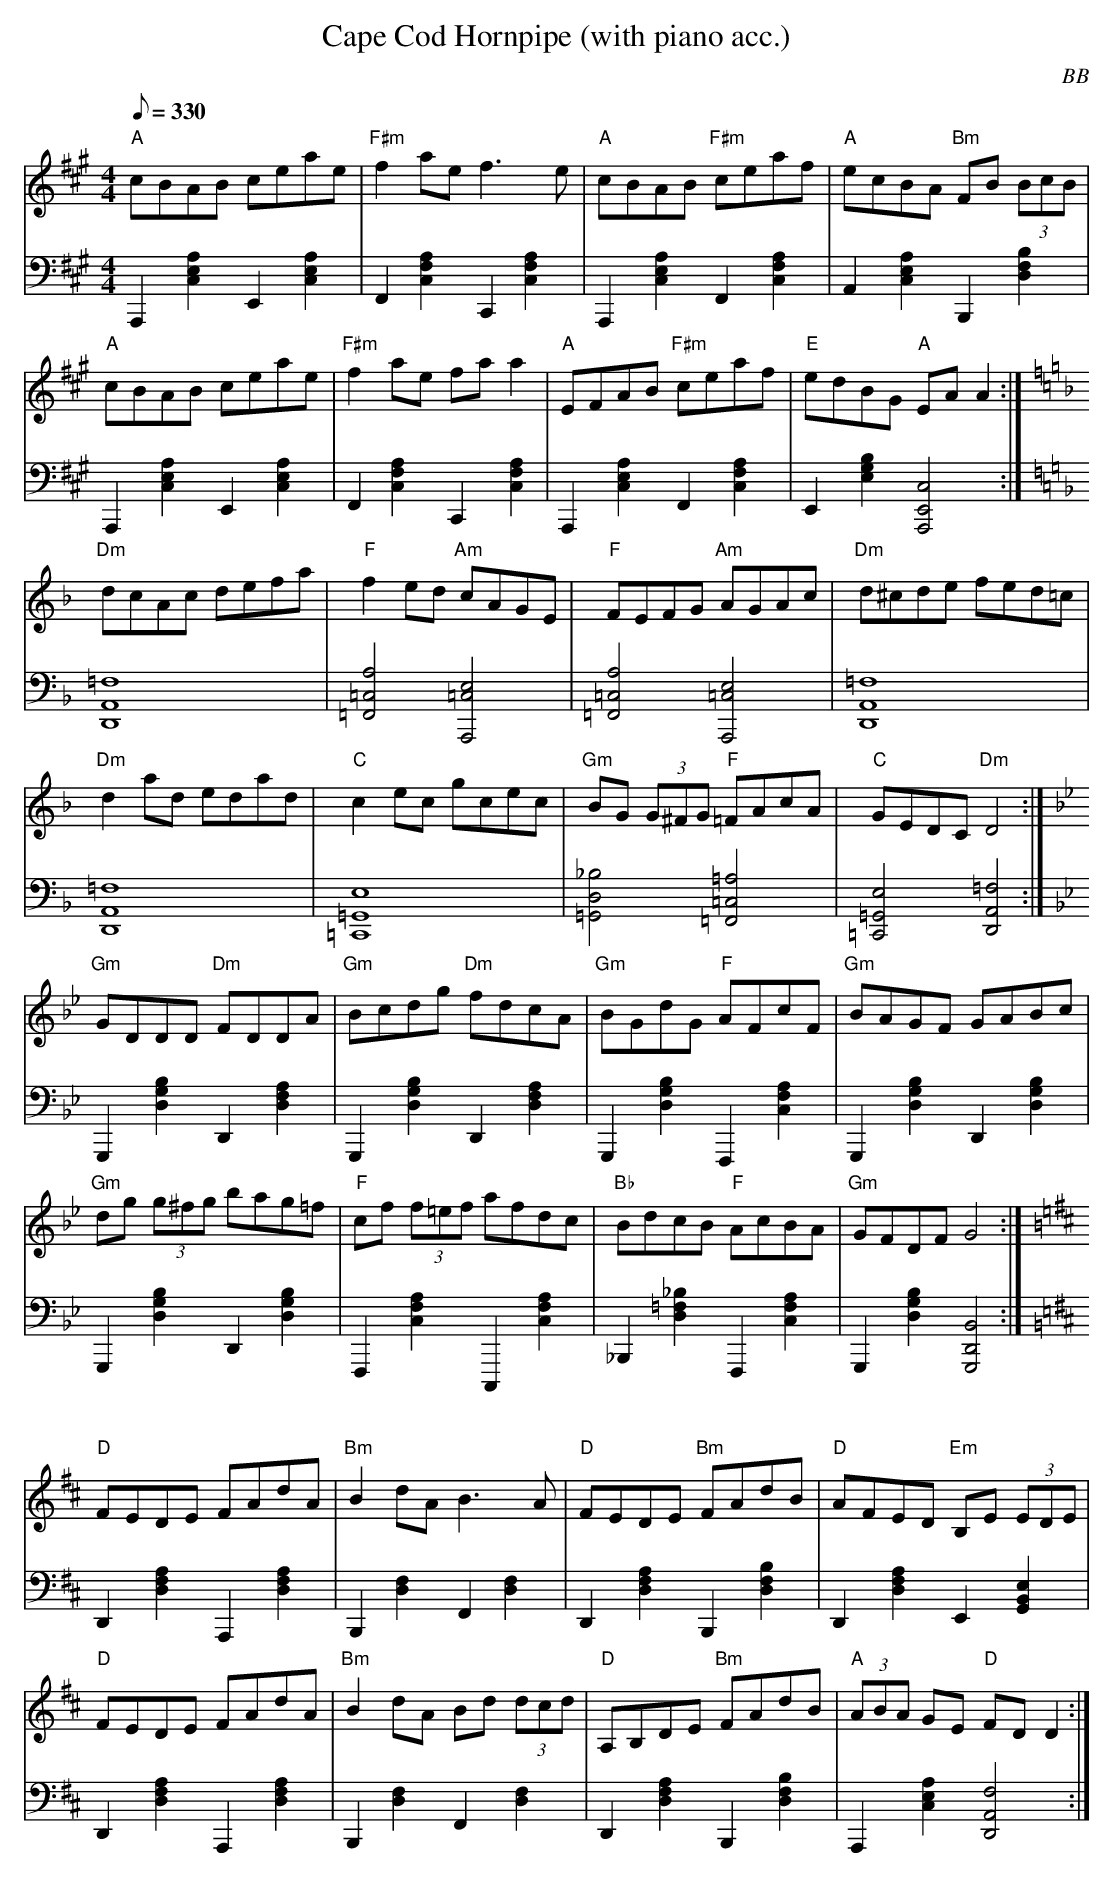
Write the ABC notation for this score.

X:1
T: Cape Cod Hornpipe (with piano acc.)
C: BB
Q: 1/8=330
M: 4/4
L: 1/8
V: 1 program 1 110 %fiddle
V: 2 volume=70 clef=bass m=D program 1 01
K: A
[V:1] "A"cBAB ceae | "F#m"f2 ae f3 e | "A"cBAB "F#m"ceaf | "A"ecBA "Bm"FB (3BcB |
[V:2] A,,2[A2C2E2]E,2[E2C2A2]|F,2[A2C2F2]C,2[A2C2F2]|A,,2[A2C2E2]F,2[A2C2F2]|\
A,2[A2C2E2]B,,2[F2B2D2]|
[V:1] "A"cBAB ceae | "F#m"f2 ae fa a2 | "A"EFAB "F#m"ceaf | "E"edBG "A"EA A2 :|
[V:2] A,,2[A2C2E2]E,2[E2C2A2]|F,2[A2C2F2]C,2[A2C2F2]|A,,2[A2C2E2]F,2[A2C2F2]|\
E,2[E2B2G2][A,,4C4E,4]:|
[V:1][K:Dm] "Dm"dcAc defa | "F"f2 ed "Am"cAGE | "F"FEFG "Am"AGAc | "Dm"d^cde fed=c |
[V:2][K:Dm] [D,8A,8=F8]|[=F,4=C4A4][A,,4E4=C4]|[=F,4=C4A4][A,,4E4=C4]|[D,8A,8=F8]|
[V:1] "Dm"d2 ad edad | "C"c2 ec gcec | "Gm"BG (3G^FG "F"=FAcA | "C"GEDC "Dm"D4 :|
[V:2] [D,8A,8=F8]|[=C,8=G,8E8]|[=G,4D4_B4][=F,4=C4=A4]|[=C,4=G,4E4][D,4A,4=F4]:|
[V:1][K:Gm] "Gm"GDDD "Dm"FDDA | "Gm"Bcdg "Dm"fdcA | "Gm"BGdG "F"AFcF | "Gm"BAGF GABc |
[V:2][K:Gm] G,,2[G2B2D2]D,2[A2D2F2]|G,,2[G2B2D2]D,2[A2D2F2]|G,,2[G2B2D2]F,,2[A2C2F2]|\
G,,2[G2B2D2]D,2[G2B2D2]|
[V:1] "Gm"dg (3g^fg bag=f | "F"cf (3f=ef afdc | "Bb"BdcB "F"AcBA | "Gm"GFDF G4 :|
[V:2] G,,2[G2B2D2]D,2[G2B2D2]|F,,2[A2C2F2]C,,2[A2C2F2]|_B,,2[_B2=F2D2]F,,2[A2C2F2]|\
G,,2[G2B2D2][G,,4B,4D,4]:|
[V:1][K:D] "D"FEDE FAdA |"Bm"B2 dA B3 A |"D"FEDE "Bm"FAdB |"D"AFED "Em"B,E (3EDE |
[V:2][K:D] D,2[D2A2F2]A,,2[D2F2A2]|B,,2[F2D2]F,2[F2D2]|D,2[D2A2F2]B,,2[B2D2F2]|\
D,2[D2A2F2]E,2[E2B,2G,2]|
[V:1] "D"FEDE FAdA | "Bm"B2 dA Bd (3dcd | "D"A,B,DE "Bm"FAdB |"A"(3ABA GE "D"FD D2 :|
[V:2] D,2[D2A2F2]A,,2[D2F2A2]|B,,2[F2D2]F,2[F2D2]|D,2[D2A2F2]B,,2[B2D2F2]|\
A,,2[A2E2C2][D,4A,4F4] :|
